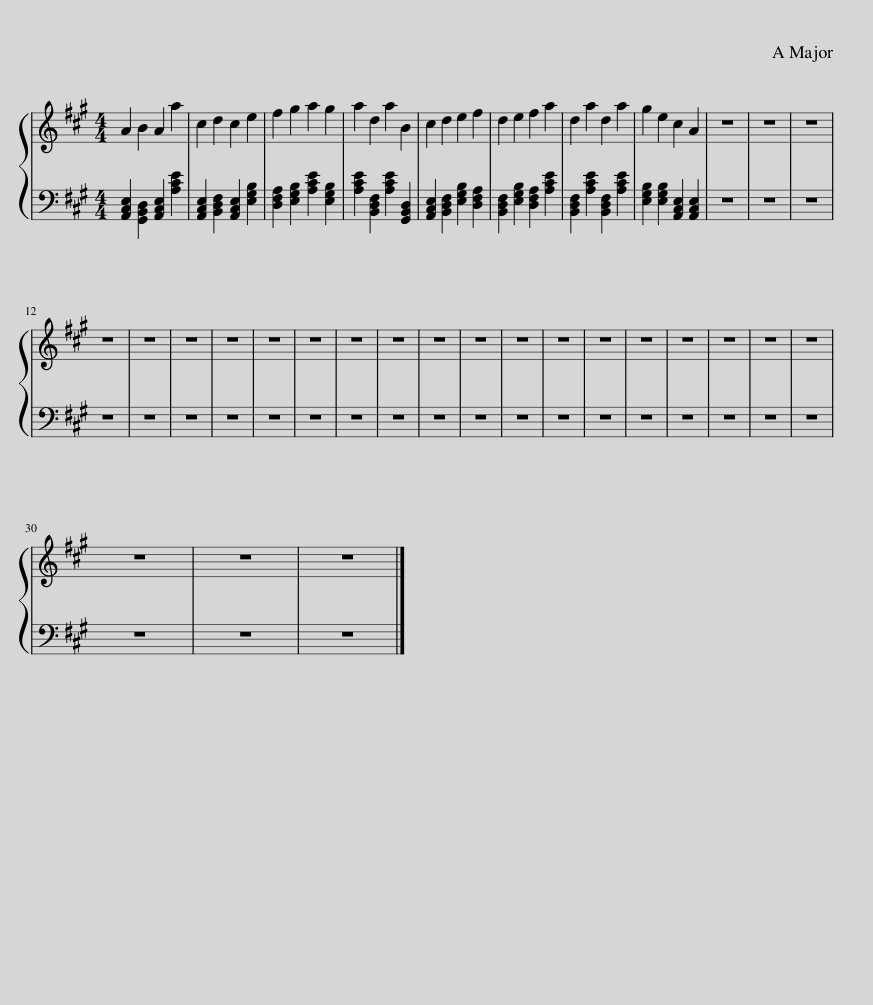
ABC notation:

X:1
%%score { 1 | 2 }
L:1/8
M:4/4
I:linebreak $
K:A
V:1 treble
V:2 bass
V:1
 A2 B2 A2 a2 | c2 d2 c2 e2 | f2 g2 a2 g2 | a2 d2 a2 B2 | c2 d2 e2 f2 | %5
 d2 e2 f2 a2 | d2 a2 d2 a2 | g2 e2 c2 A2 | z8 | z8 | %10
 z8 |$ z8 | z8 | z8 | z8 | %15
 z8 | z8 | z8 | z8 | z8 | %20
 z8 | z8 | z8 | z8 | z8 | %25
 z8 | z8 | z8 | z8 |$ z8 | %30
 z8 | z8 |] %32
V:2
 [A,,C,E,]2 [G,,B,,D,]2 [A,,C,E,]2 [A,CE]2 | [A,,C,E,]2 [B,,D,F,]2 [A,,C,E,]2 [E,G,B,]2 | [D,F,A,]2 [E,G,B,]2 [A,CE]2 [E,G,B,]2 | [A,CE]2 [B,,D,F,]2 [A,CE]2 [G,,B,,D,]2 | [A,,C,E,]2 [B,,D,F,]2 [E,G,B,]2 [D,F,A,]2 | %5
 [B,,D,F,]2 [E,G,B,]2 [D,F,A,]2 [A,CE]2 | [B,,D,F,]2 [A,CE]2 [B,,D,F,]2 [A,CE]2 | [E,G,B,]2 [E,G,B,]2 [A,,C,E,]2 [A,,C,E,]2 | z8 | z8 | %10
 z8 |$ z8 | z8 | z8 | z8 | %15
 z8 | z8 | z8 | z8 | z8 | %20
 z8 | z8 | z8 | z8 | z8 | %25
 z8 | z8 | z8 | z8 |$ z8 | %30
 z8 | z8 |] %32
